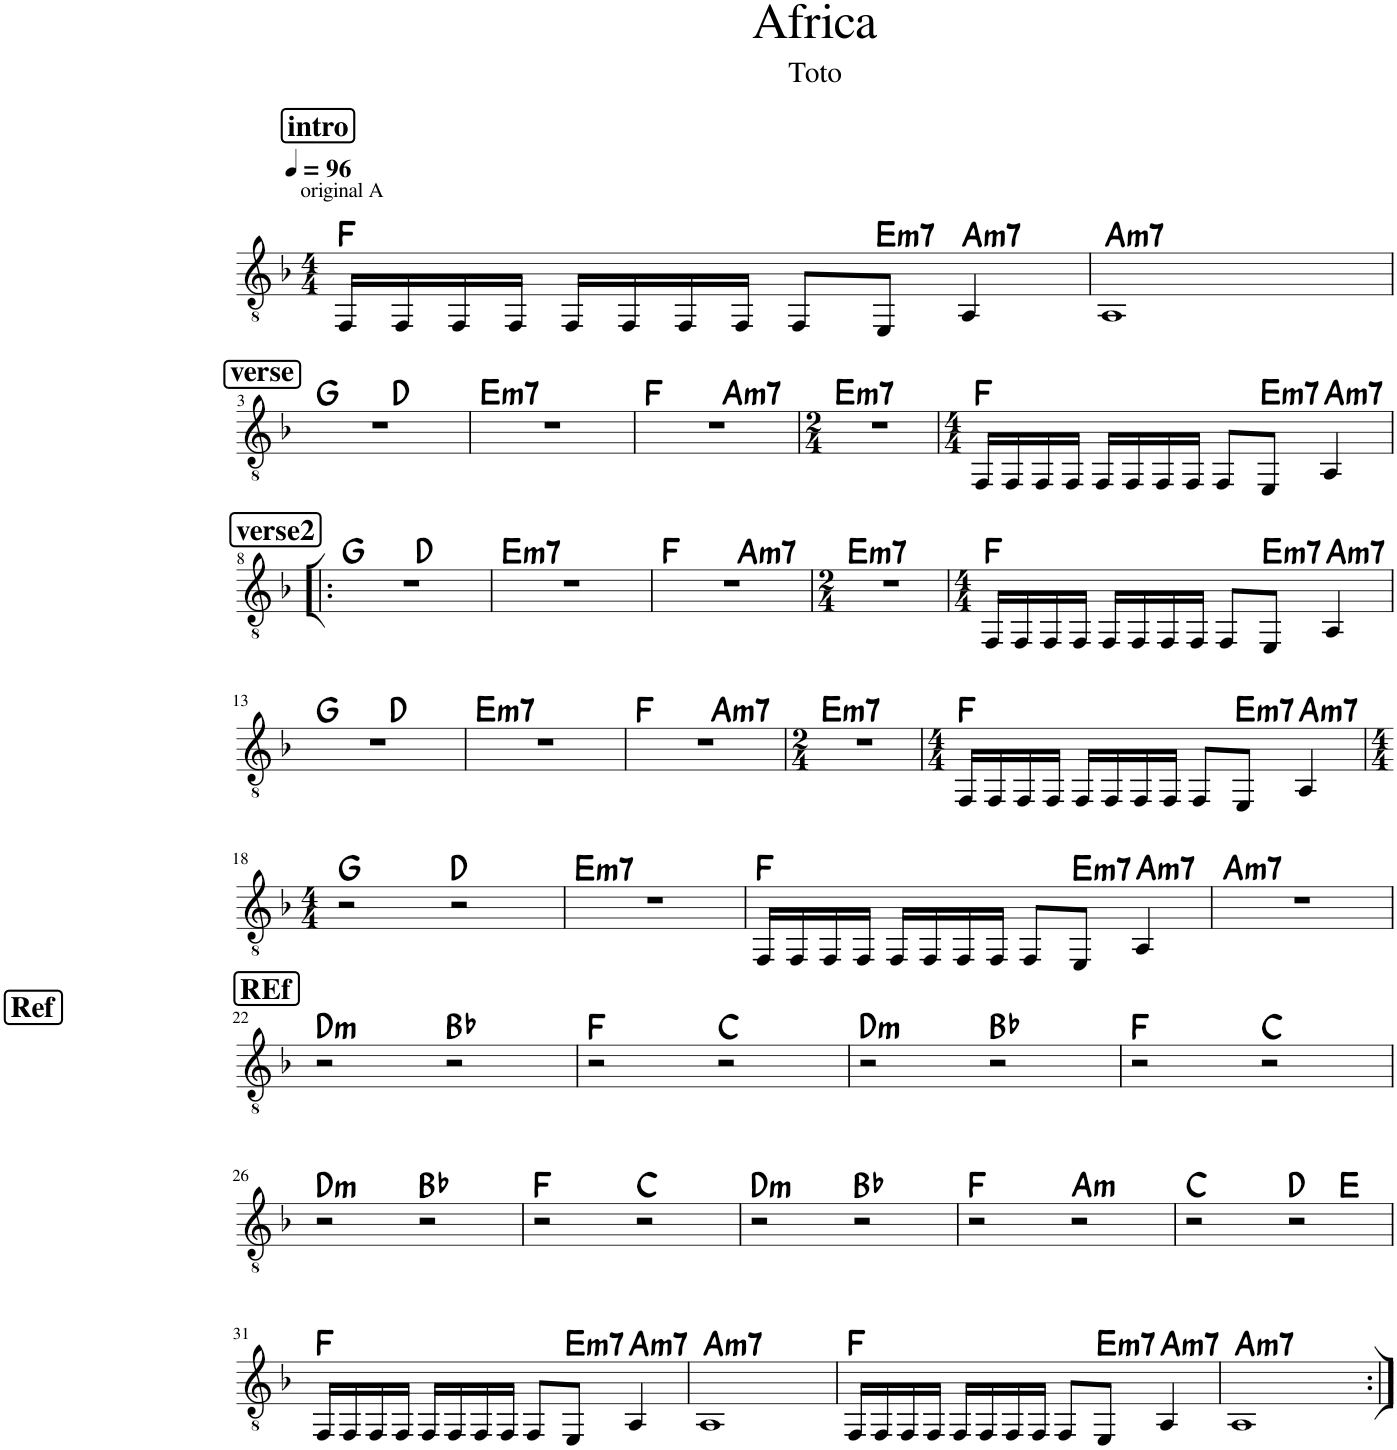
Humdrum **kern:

**kern	**harte
*part1	*part1
*staff1	*
*I"Classical Guitar	*
*I'Guit.	*
*clefGv2	*
*k[b-]	*
*M4/4	*
*MM96	*
!!LO:REH:place=s1:a:B:rj:fs=14:t=intro
=1	=1
!LO:TX:a:t=original A	!
16FF/LL	F:maj
16FF/	.
16FF/	.
16FF/JJ	.
16FF/LL	.
16FF/	.
16FF/	.
16FF/JJ	.
8FF/L	.
!	!LO:H:kt=m7
8EE/J	E:min7
!	!LO:H:kt=m7
4AA/	A:min7
=2	=2
!	!LO:H:kt=m7
1AA	A:min7
!!LO:LB:g=z
!!LO:REH:place=s1:a:B:rj:fs=14:t=verse
=3	=3
*^	*
1r	2ryy	G:maj
.	2ryy	D:maj
=4	=4	=4
!	!	!LO:H:kt=m7
*v	*v	*
1r	E:min7
=5	=5
*^	*
1r	2ryy	F:maj
!	!	!LO:H:kt=m7
.	2ryy	A:min7
*v	*v	*
=6	=6
*M2/4	*
*^	*
!	!	!LO:H:kt=m7
*v	*v	*
2r	E:min7
=7	=7
*M4/4	*
16FF/LL	F:maj
16FF/	.
16FF/	.
16FF/JJ	.
16FF/LL	.
16FF/	.
16FF/	.
16FF/JJ	.
8FF/L	.
!	!LO:H:kt=m7
8EE/J	E:min7
!	!LO:H:kt=m7
4AA/	A:min7
!!LO:LB:g=z
!!LO:REH:place=s1:a:B:rj:fs=14:t=verse2
=8!|:	=8!|:
*^	*
1r	2ryy	G:maj
.	2ryy	D:maj
=9	=9	=9
!	!	!LO:H:kt=m7
*v	*v	*
1r	E:min7
=10	=10
*^	*
1r	2ryy	F:maj
!	!	!LO:H:kt=m7
.	2ryy	A:min7
*v	*v	*
=11	=11
*M2/4	*
*^	*
!	!	!LO:H:kt=m7
*v	*v	*
2r	E:min7
=12	=12
*M4/4	*
16FF/LL	F:maj
16FF/	.
16FF/	.
16FF/JJ	.
16FF/LL	.
16FF/	.
16FF/	.
16FF/JJ	.
8FF/L	.
!	!LO:H:kt=m7
8EE/J	E:min7
!	!LO:H:kt=m7
4AA/	A:min7
!!LO:LB:g=z
=13	=13
*^	*
1r	2ryy	G:maj
.	2ryy	D:maj
=14	=14	=14
!	!	!LO:H:kt=m7
*v	*v	*
1r	E:min7
=15	=15
*^	*
1r	2ryy	F:maj
!	!	!LO:H:kt=m7
.	2ryy	A:min7
*v	*v	*
=16	=16
*M2/4	*
*^	*
!	!	!LO:H:kt=m7
*v	*v	*
2r	E:min7
=17	=17
*M4/4	*
16FF/LL	F:maj
16FF/	.
16FF/	.
16FF/JJ	.
16FF/LL	.
16FF/	.
16FF/	.
16FF/JJ	.
8FF/L	.
!	!LO:H:kt=m7
8EE/J	E:min7
!	!LO:H:kt=m7
4AA/	A:min7
!!LO:LB:g=z
=18	=18
*M4/4	*
2r	G:maj
2r	D:maj
=19	=19
!	!LO:H:kt=m7
1r	E:min7
=20	=20
16FF/LL	F:maj
16FF/	.
16FF/	.
16FF/JJ	.
16FF/LL	.
16FF/	.
16FF/	.
16FF/JJ	.
8FF/L	.
!	!LO:H:kt=m7
8EE/J	E:min7
!	!LO:H:kt=m7
4AA/	A:min7
=21	=21
!	!LO:H:kt=m7
1r	A:min7
!!LO:LB:g=z
!!LO:REH:place=s1:a:B:rj:fs=14:t=Ref:qo=2
!!LO:REH:place=s1:a:B:rj:fs=14:t=REf
=22	=22
!	!LO:H:kt=m
2r	D:min
2r	Bb:maj
=23	=23
2r	F:maj
2r	C:maj
=24	=24
!	!LO:H:kt=m
2r	D:min
2r	Bb:maj
=25	=25
2r	F:maj
2r	C:maj
!!LO:LB:g=z
=26	=26
!	!LO:H:kt=m
2r	D:min
2r	Bb:maj
=27	=27
2r	F:maj
2r	C:maj
=28	=28
!	!LO:H:kt=m
2r	D:min
2r	Bb:maj
=29	=29
2r	F:maj
!	!LO:H:kt=m
2r	A:min
=30	=30
*^	*
2r	2.ryy	C:maj
2r	.	D:maj
.	4ryy	E:maj
*v	*v	*
!!LO:LB:g=z
=31	=31
16FF/LL	F:maj
16FF/	.
16FF/	.
16FF/JJ	.
16FF/LL	.
16FF/	.
16FF/	.
16FF/JJ	.
8FF/L	.
!	!LO:H:kt=m7
8EE/J	E:min7
!	!LO:H:kt=m7
4AA/	A:min7
=32	=32
!	!LO:H:kt=m7
1AA	A:min7
=33	=33
16FF/LL	F:maj
16FF/	.
16FF/	.
16FF/JJ	.
16FF/LL	.
16FF/	.
16FF/	.
16FF/JJ	.
8FF/L	.
!	!LO:H:kt=m7
8EE/J	E:min7
!	!LO:H:kt=m7
4AA/	A:min7
=34	=34
!	!LO:H:kt=m7
1AA	A:min7
=:|!	=:|!
*-	*-
